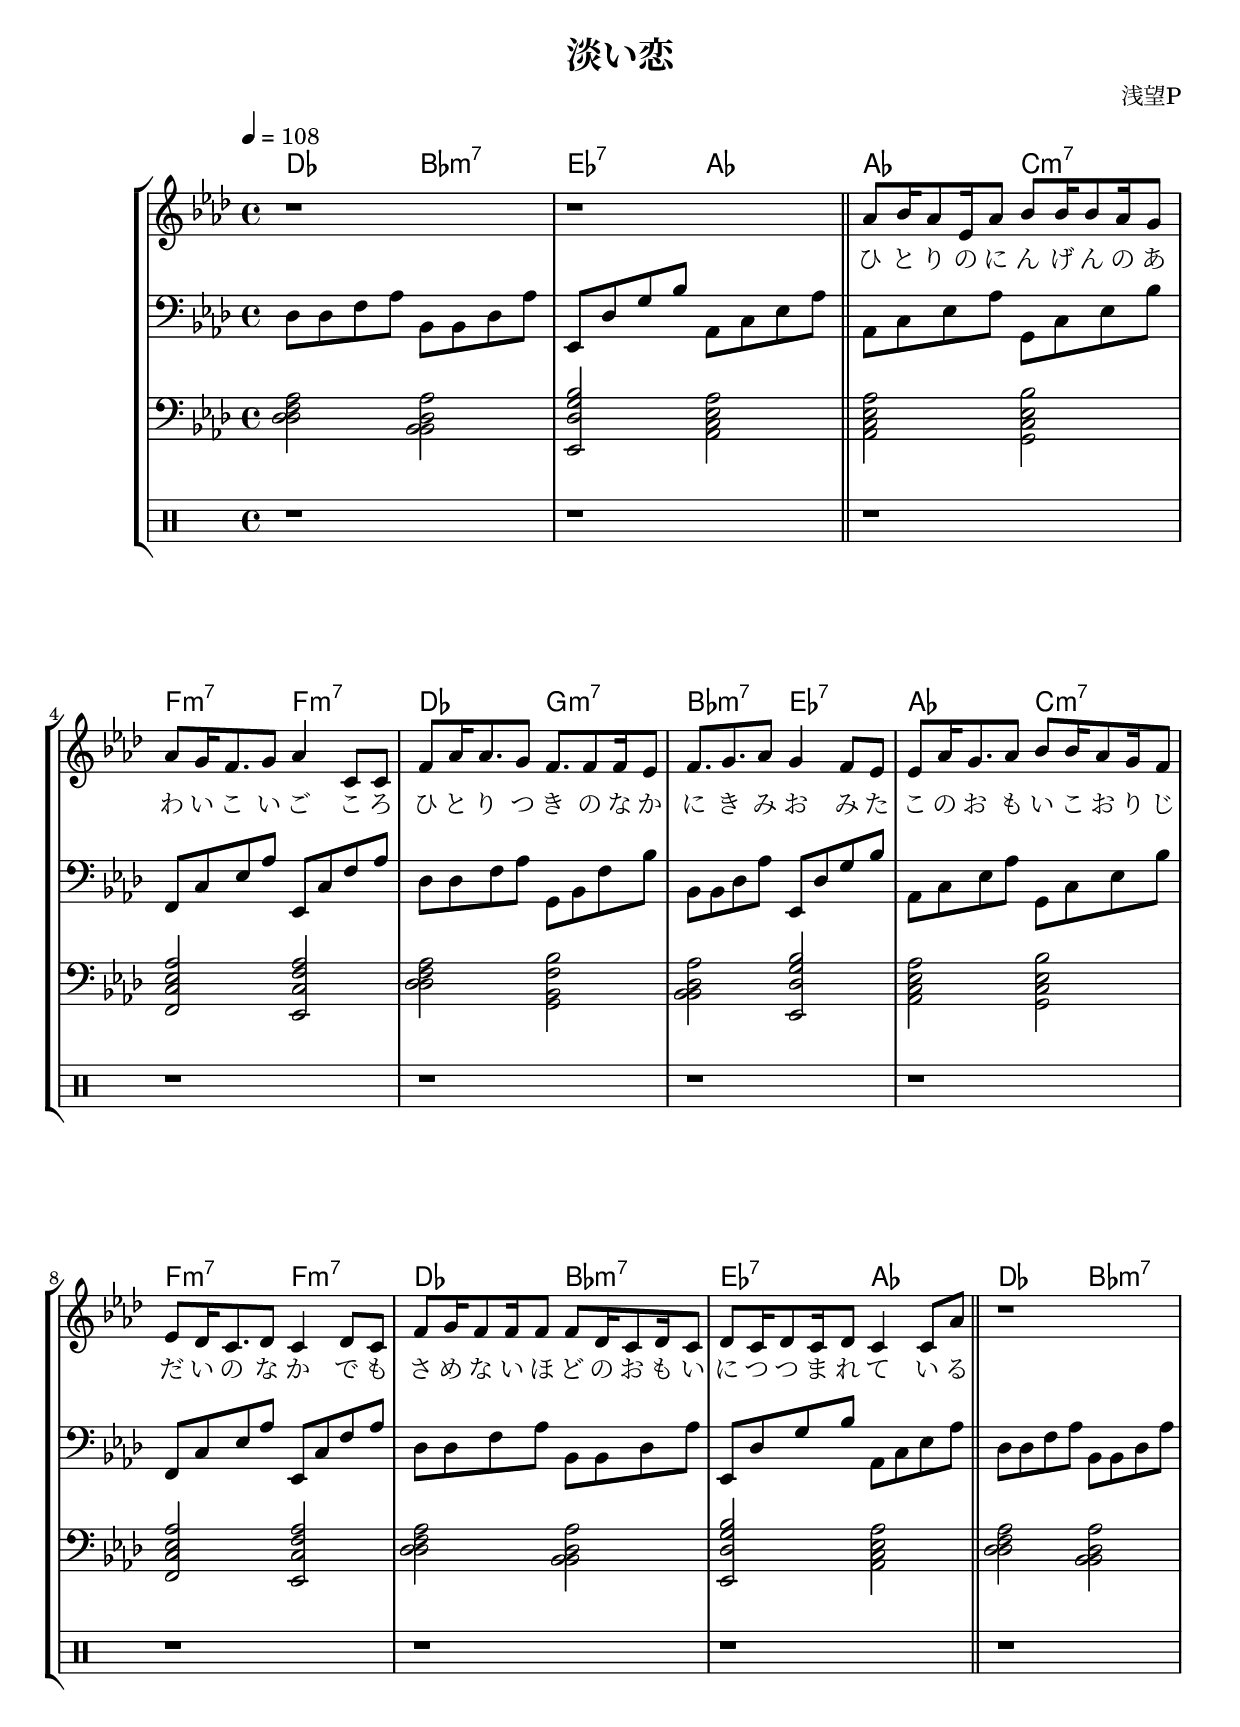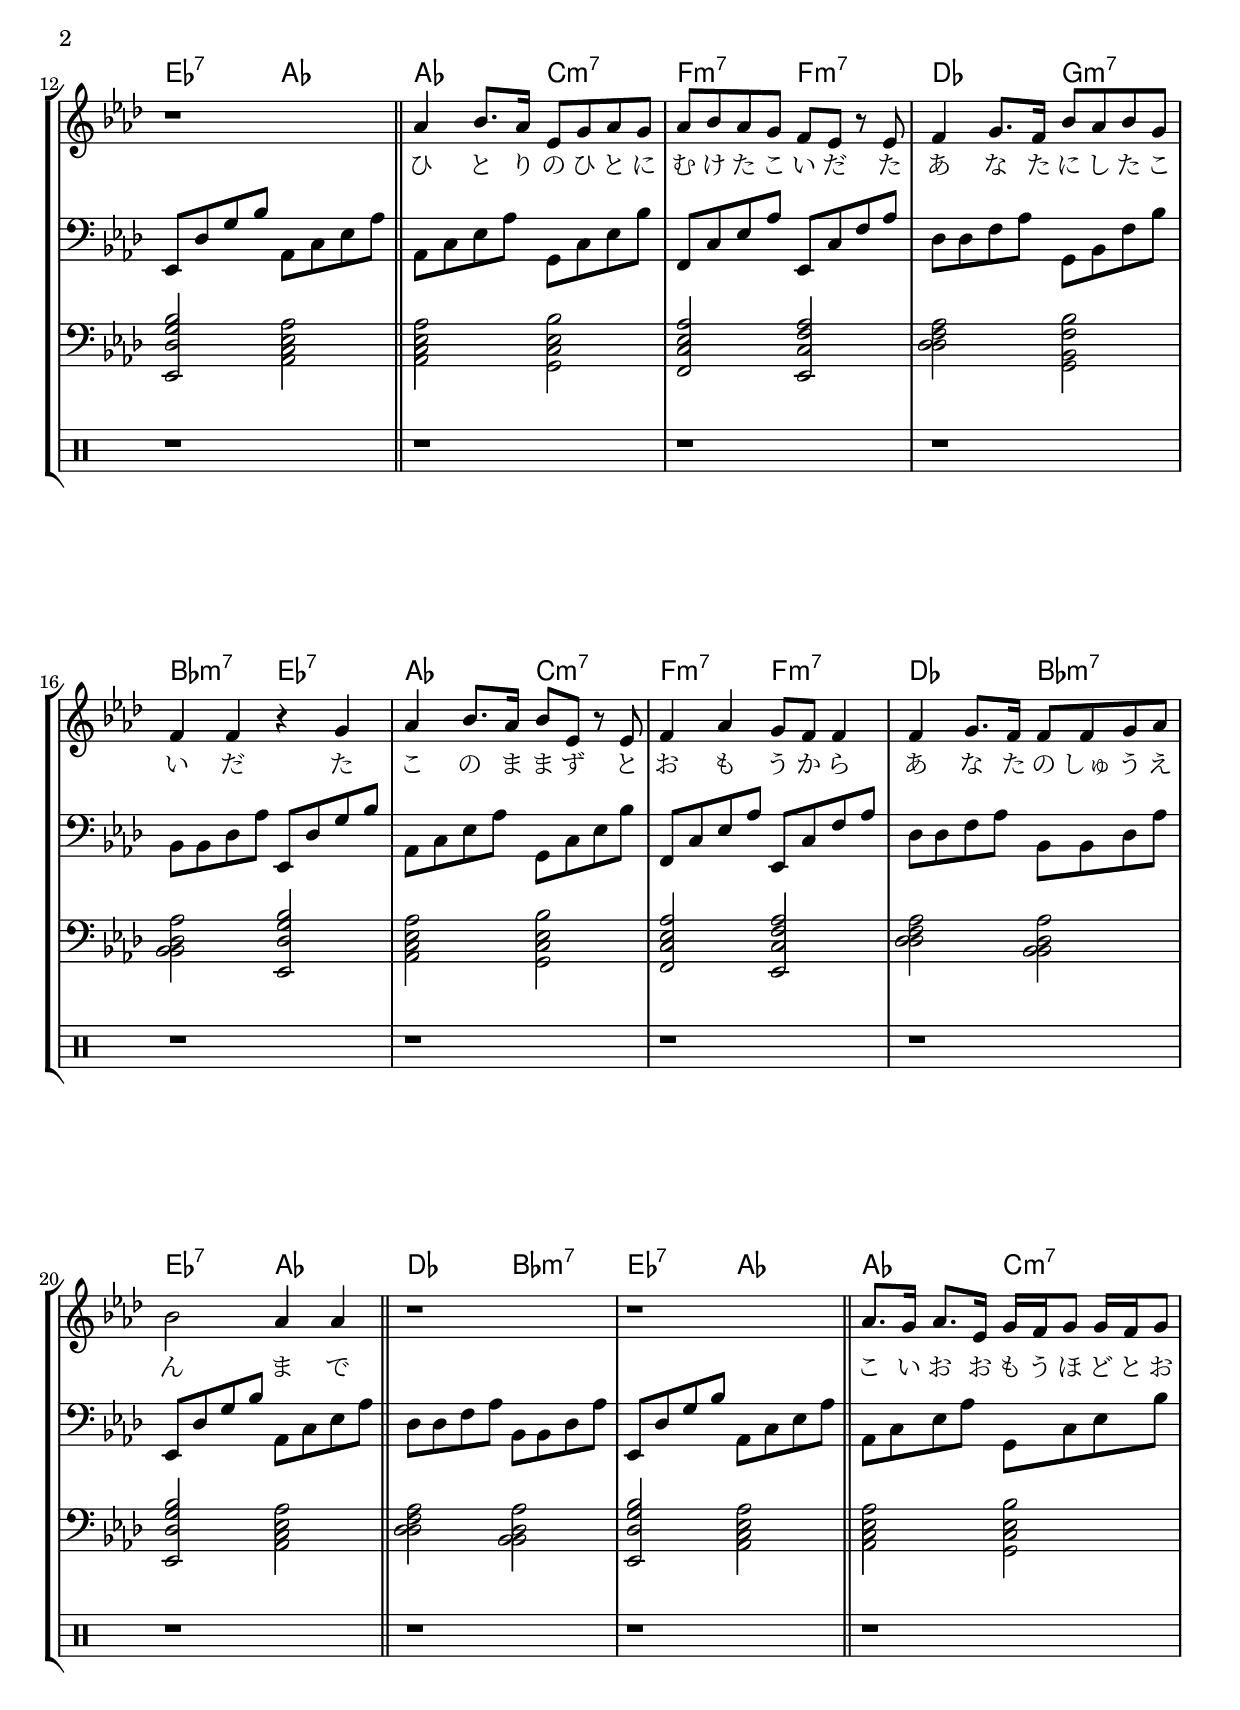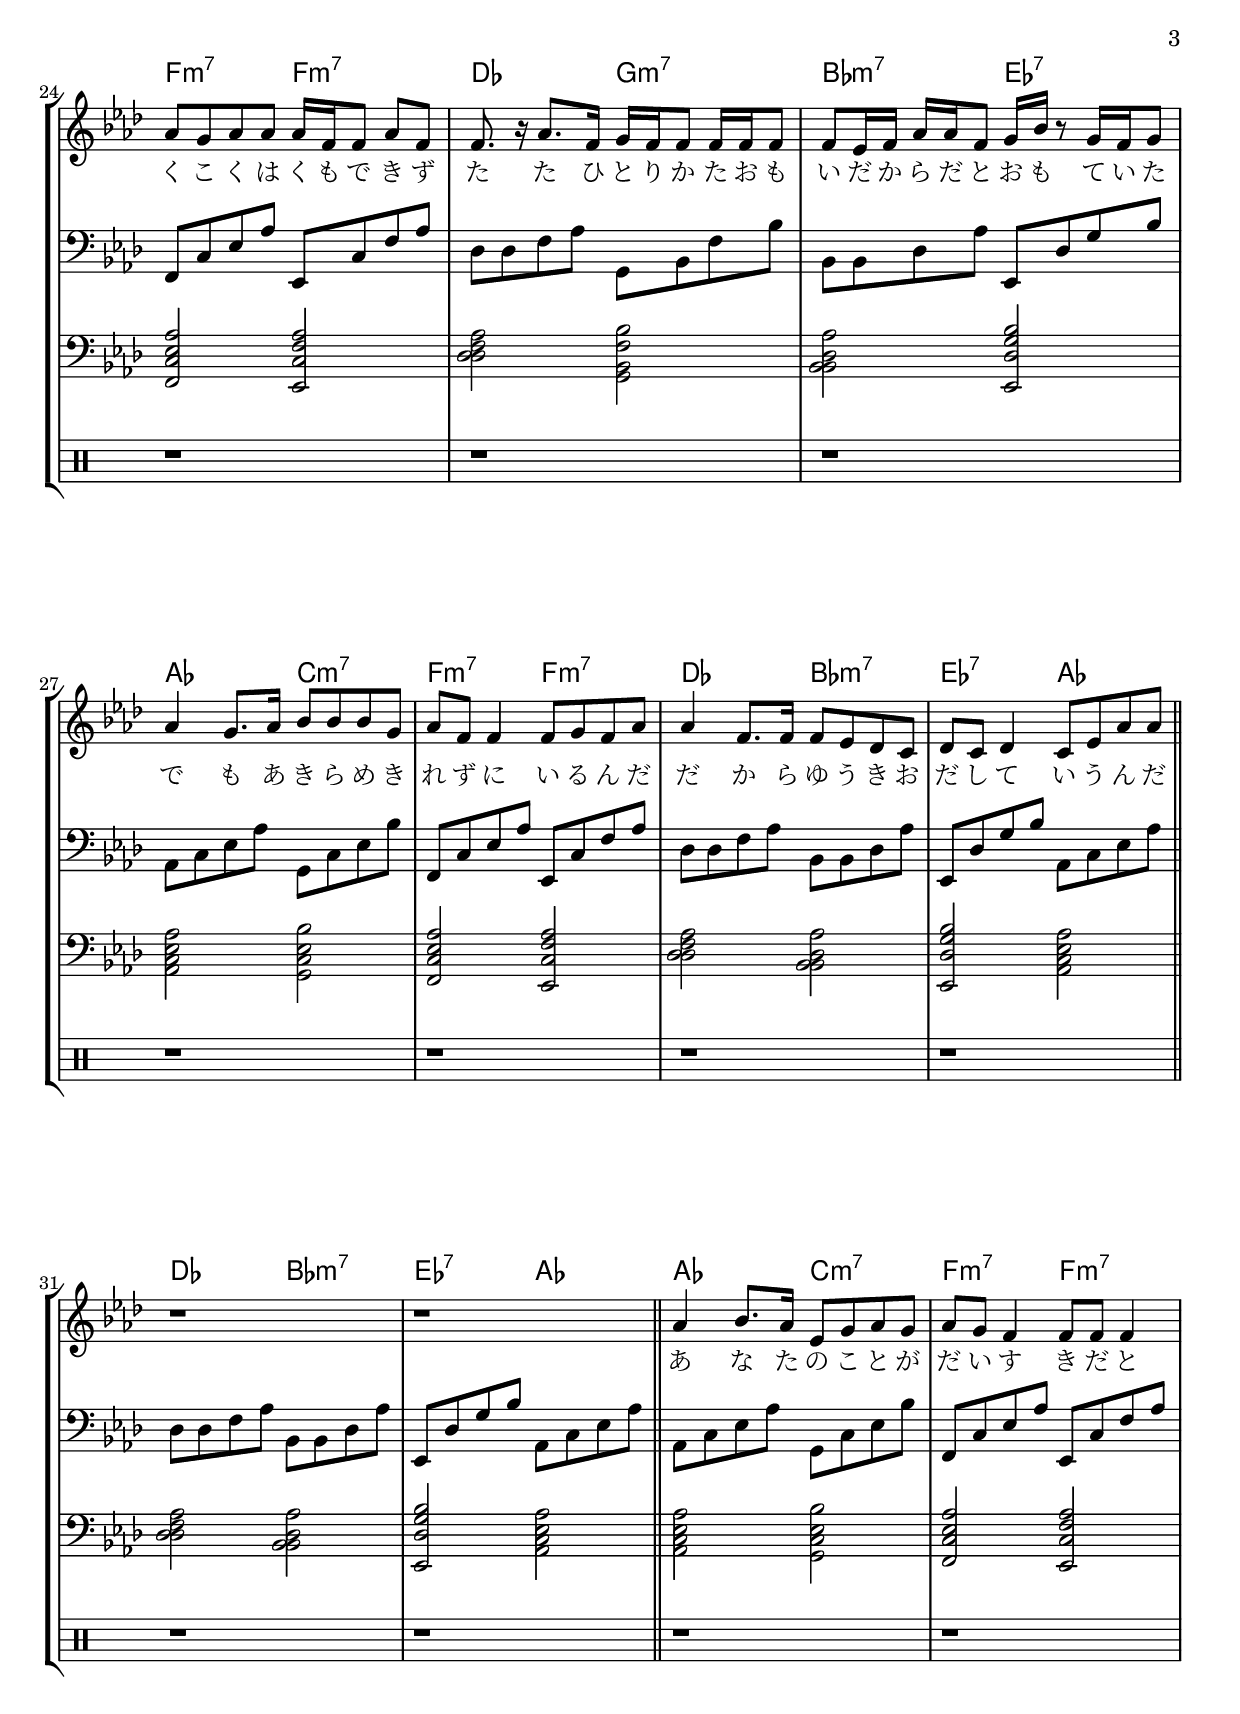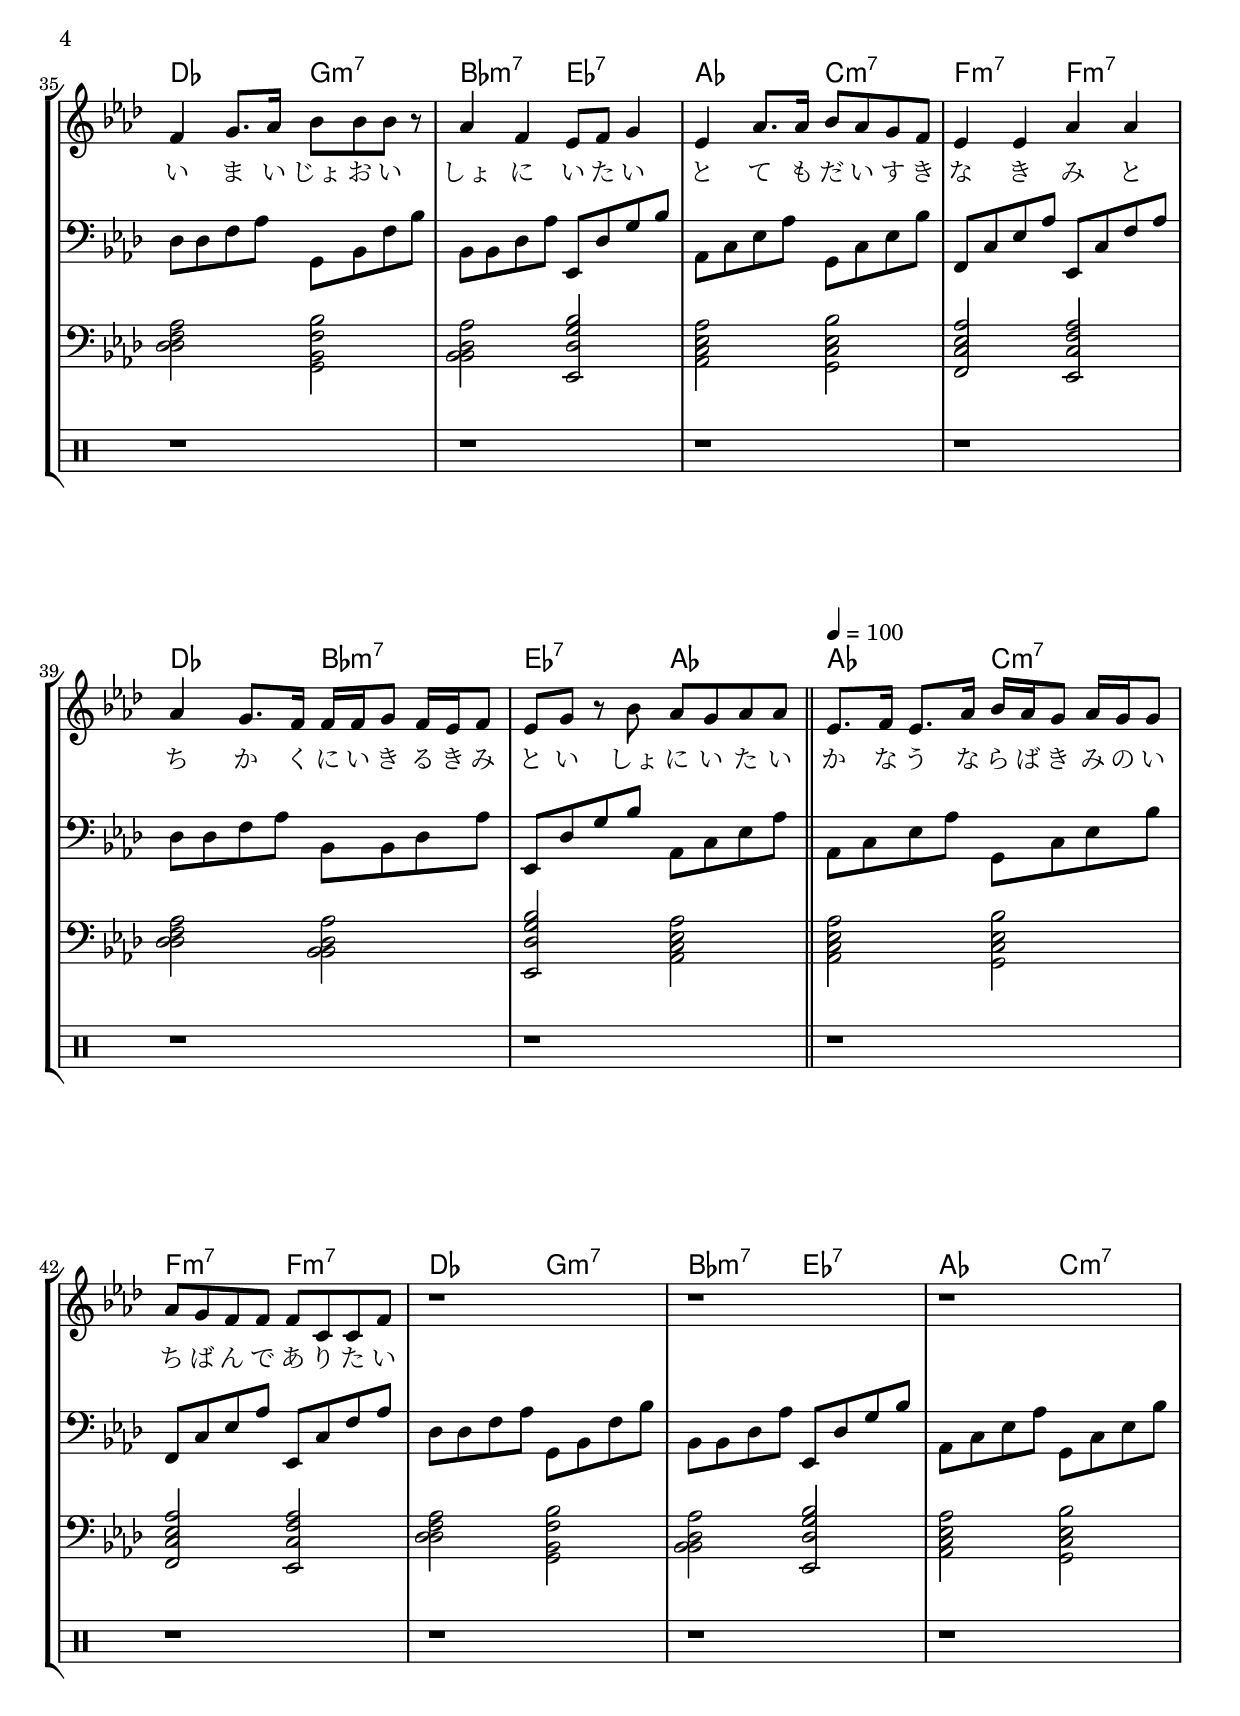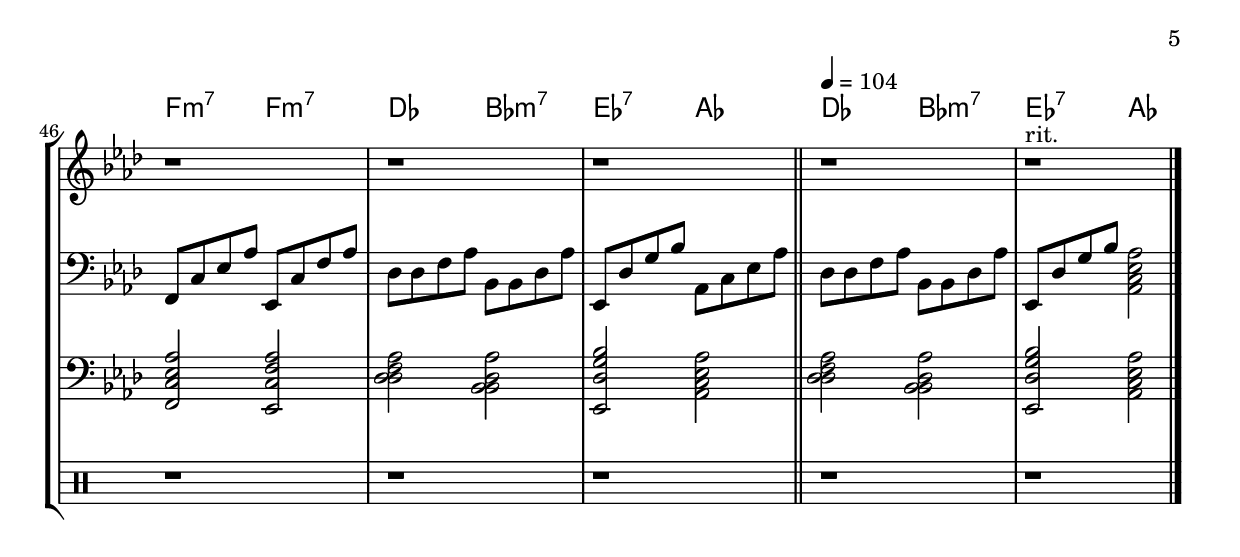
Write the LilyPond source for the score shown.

\version "2.12.1"

\header {
	title = \markup {淡い恋}
	composer = \markup \center-column {浅望P}
}

harmony = \chordmode {
	des2 bes:min7 es:7 as 

	as c:min7 f:min7 f:min7 des g:min7 bes:min7 es:7 as c:min7 f:min7 f:min7 des bes:min7 es:7 as 

	des bes:min7 es:7 as 

	as c:min7 f:min7 f:min7 des g:min7 bes:min7 es:7 as c:min7 f:min7 f:min7 des bes:min7 es:7 as 

	des bes:min7 es:7 as 

	as c:min7 f:min7 f:min7 des g:min7 bes:min7 es:7 as c:min7 f:min7 f:min7 des bes:min7 es:7 as 

	des bes:min7 es:7 as 

	as c:min7 f:min7 f:min7 des g:min7 bes:min7 es:7 as c:min7 f:min7 f:min7 des bes:min7 es:7 as 

	as c:min7 f:min7 f:min7 des g:min7 bes:min7 es:7 as c:min7 f:min7 f:min7 des bes:min7 es:7 as 

	des bes:min7 es:7 as 
}

melody = {
	\key as \major
	\tempo 4 = 108
	r1 | r1   
	\set Staff.midiInstrument = #"mmi0.48"
	 as'8  bes'16  as'8  es'16  as'8  bes'8  bes'16  bes'8  as'16  g'8 
	as'8  g'16  f'8.  g'8  as'4  c'8  c'8 
	f'8  as'16  as'8.  g'8  f'8.  f'8  f'16  es'8 
	f'8.  g'8.  as'8  g'4  f'8  es'8 
	es'8  as'16  g'8.  as'8  bes'8  bes'16  as'8  g'16  f'8 
	es'8  des'16  c'8.  des'8  c'4  des'8  c'8 
	f'8  g'16  f'8  f'16  f'8  f'8  des'16  c'8  des'16  c'8 
	des'8  c'16  des'8  c'16  des'8  c'4  c'8  as'8
	r1 | r1   
	\set Staff.midiInstrument = #"mmi0.48"
	 as'4  bes'8.  as'16  es'8  g'8  as'8  g'8 
	as'8  bes'8  as'8  g'8  f'8  es'8  r8  es'8 
	f'4  g'8.  f'16  bes'8  as'8  bes'8  g'8 
	f'4  f'4  r4  g'4 
	as'4  bes'8.  as'16  bes'8  es'8  r8  es'8 
	f'4  as'4  g'8  f'8  f'4 
	f'4  g'8.  f'16  f'8  f'8  g'8  as'8 
	bes'2  as'4  as'4
	r1 | r1   
	\set Staff.midiInstrument = #"mmi0.48"
	 as'8.  g'16  as'8.  es'16  g'16  f'16  g'8  g'16  f'16  g'8 
	as'8  g'8  as'8  as'8  as'16  f'16  f'8  as'8  f'8 
	f'8.  r16  as'8.  f'16  g'16  f'16  f'8  f'16  f'16  f'8 
	f'8  es'16  f'16  as'16  as'16  f'8  g'16  bes'16  r8  g'16  f'16  g'8 
	as'4  g'8.  as'16  bes'8  bes'8  bes'8  g'8 
	as'8  f'8  f'4  f'8  g'8  f'8  as'8 
	as'4  f'8.  f'16  f'8  es'8  des'8  c'8 
	des'8  c'8  des'4  c'8  es'8  as'8  as'8
	r1 | r1   
	\set Staff.midiInstrument = #"mmi0.48"
	 as'4  bes'8.  as'16  es'8  g'8  as'8  g'8 
	as'8  g'8  f'4  f'8  f'8  f'4 
	f'4  g'8.  as'16  bes'8  bes'8  bes'8  r8 
	as'4  f'4  es'8  f'8  g'4 
	es'4  as'8.  as'16  bes'8  as'8  g'8  f'8 
	es'4  es'4  as'4  as'4 
	as'4  g'8.  f'16  f'16  f'16  g'8  f'16  es'16  f'8 
	es'8  g'8  r8  bes'8  as'8  g'8  as'8  as'8
	\set Staff.midiInstrument = #"mmi0.48"
		\tempo 4 = 100
 es'8.  f'16  es'8.  as'16  bes'16  as'16  g'8  as'16  g'16  g'8 
	as'8  g'8  f'8  f'8  f'8  c'8  c'8  f'8
	r1 r1 r1 r1 r1 r1 	\tempo 4 = 104
	r1 | r1^"rit." \bar "|."
}

words = \lyricmode {
	
	ひ  と  り  の  に  ん  げ  ん  の  あ  わ  い  こ  い  ご  こ  ろ  ひ  と  り  つ  き  の  な  か  に  き  み  お  み  た  こ  の  お  も  い  こ  お  り  じ  だ  い  の  な  か  で  も  さ  め  な  い  ほ  ど  の  お  も  い  に  つ  つ  ま  れ  て  い  る  
	
	ひ  と  り  の  ひ  と  に  む  け  た  こ  い  だ  た  あ  な  た  に  し  た  こ  い  だ  た  こ  の  ま  ま  ず  と  お  も  う  か  ら  あ  な  た  の  しゅ  う  え  ん  ま  で  
	
	こ  い  お  お  も  う  ほ  ど  と  お  く  こ  く  は  く  も  で  き  ず  た  た  ひ  と  り  か  た  お  も  い  だ  か  ら  だ  と  お  も  て  い  た  で  も  あ  き  ら  め  き  れ  ず  に  い  る  ん  だ  だ  か  ら  ゆ  う  き  お  だ  し  て  い  う  ん  だ  
	
	あ  な  た  の  こ  と  が  だ  い  す  き  だ  と  い  ま  い  じょ  お  い  しょ  に  い  た  い  と  て  も  だ  い  す  き  な  き  み  と  ち  か  く  に  い  き  る  き  み  と  い  しょ  に  い  た  い  
	か  な  う  な  ら  ば  き  み  の  い  ち  ば  ん  で  あ  り  た  い  
	
}

tempochange = {
	\tempo 4 = 108
	r1 | r1 \bar "||"
	\tempo 4 = 108
	r1 | r1 | r1 | r1 | r1 | r1 | r1 | r1 \bar "||"
	\tempo 4 = 108
	r1 | r1 \bar "||"
	\tempo 4 = 108
	r1 | r1 | r1 | r1 | r1 | r1 | r1 | r1 \bar "||"
	\tempo 4 = 108
	r1 | r1 \bar "||"
	\tempo 4 = 108
	r1 | r1 | r1 | r1 | r1 | r1 | r1 | r1 \bar "||"
	\tempo 4 = 108
	r1 | r1 \bar "||"
	\tempo 4 = 108
	r1 | r1 | r1 | r1 | r1 | r1 | r1 | r1 \bar "||"
	\tempo 4 = 100
	r1 | r1 | r1 | r1 | r1 | r1 | r1 | r1 \bar "||"
	\tempo 4 = 104
	r1 | \tempo 4 = 78 r2 \tempo 4 = 69 r2 \bar "|."
}

mainacc = {
	\clef bass
	\set Staff.midiInstrument = #"Acoustic grand"
	\key as \major
	\tempo 4 = 108
	des8 des8 f8 as8
	bes,8 bes,8 des8 as8
	es,8 des8 g8 bes8
	as,8 c8 es8 as8
	\bar "||"

	\set Staff.midiInstrument = #"Acoustic grand"
	as,8 c8 es8 as8
	g,8 c8 es8 bes8
	f,8 c8 es8 as8
	es,8 c8 f8 as8
	des8 des8 f8 as8
	g,8 bes,8 f8 bes8
	bes,8 bes,8 des8 as8
	es,8 des8 g8 bes8
	as,8 c8 es8 as8
	g,8 c8 es8 bes8
	f,8 c8 es8 as8
	es,8 c8 f8 as8
	des8 des8 f8 as8
	bes,8 bes,8 des8 as8
	es,8 des8 g8 bes8
	as,8 c8 es8 as8
	\bar "||"

	\set Staff.midiInstrument = #"Acoustic grand"
	des8 des8 f8 as8
	bes,8 bes,8 des8 as8
	es,8 des8 g8 bes8
	as,8 c8 es8 as8
	\bar "||"

	\set Staff.midiInstrument = #"Acoustic grand"
	as,8 c8 es8 as8
	g,8 c8 es8 bes8
	f,8 c8 es8 as8
	es,8 c8 f8 as8
	des8 des8 f8 as8
	g,8 bes,8 f8 bes8
	bes,8 bes,8 des8 as8
	es,8 des8 g8 bes8
	as,8 c8 es8 as8
	g,8 c8 es8 bes8
	f,8 c8 es8 as8
	es,8 c8 f8 as8
	des8 des8 f8 as8
	bes,8 bes,8 des8 as8
	es,8 des8 g8 bes8
	as,8 c8 es8 as8
	\bar "||"

	\set Staff.midiInstrument = #"Acoustic grand"
	des8 des8 f8 as8
	bes,8 bes,8 des8 as8
	es,8 des8 g8 bes8
	as,8 c8 es8 as8
	\bar "||"

	\set Staff.midiInstrument = #"Acoustic grand"
	as,8 c8 es8 as8
	g,8 c8 es8 bes8
	f,8 c8 es8 as8
	es,8 c8 f8 as8
	des8 des8 f8 as8
	g,8 bes,8 f8 bes8
	bes,8 bes,8 des8 as8
	es,8 des8 g8 bes8
	as,8 c8 es8 as8
	g,8 c8 es8 bes8
	f,8 c8 es8 as8
	es,8 c8 f8 as8
	des8 des8 f8 as8
	bes,8 bes,8 des8 as8
	es,8 des8 g8 bes8
	as,8 c8 es8 as8
	\bar "||"

	\set Staff.midiInstrument = #"Acoustic grand"
	des8 des8 f8 as8
	bes,8 bes,8 des8 as8
	es,8 des8 g8 bes8
	as,8 c8 es8 as8
	\bar "||"

	\set Staff.midiInstrument = #"Acoustic grand"
	as,8 c8 es8 as8
	g,8 c8 es8 bes8
	f,8 c8 es8 as8
	es,8 c8 f8 as8
	des8 des8 f8 as8
	g,8 bes,8 f8 bes8
	bes,8 bes,8 des8 as8
	es,8 des8 g8 bes8
	as,8 c8 es8 as8
	g,8 c8 es8 bes8
	f,8 c8 es8 as8
	es,8 c8 f8 as8
	des8 des8 f8 as8
	bes,8 bes,8 des8 as8
	es,8 des8 g8 bes8
	as,8 c8 es8 as8
	\bar "||"

	\set Staff.midiInstrument = #"Acoustic grand"
	\tempo 4 = 100
	as,8 c8 es8 as8
	g,8 c8 es8 bes8
	f,8 c8 es8 as8
	es,8 c8 f8 as8
	des8 des8 f8 as8
	g,8 bes,8 f8 bes8
	bes,8 bes,8 des8 as8
	es,8 des8 g8 bes8
	as,8 c8 es8 as8
	g,8 c8 es8 bes8
	f,8 c8 es8 as8
	es,8 c8 f8 as8
	des8 des8 f8 as8
	bes,8 bes,8 des8 as8
	es,8 des8 g8 bes8
	as,8 c8 es8 as8
	\bar "||"

	\set Staff.midiInstrument = #"Acoustic grand"
	\tempo 4 = 104
	des8 des8 f8 as8
	bes,8 bes,8 des8 as8
	es,8 des8 g8 bes8
	<as, c es as>2
	\bar "|."
}

subacc = {
	\clef bass
	\set Staff.midiInstrument = #"Acoustic Guitar (steel)"
	\key as \major
	\tempo 4 = 108
	<des des f as>2
	<bes, bes, des as>2
	<es, des g bes>2
	<as, c es as>2
	\bar "||"

	\set Staff.midiInstrument = #"Acoustic Guitar (steel)"
	<as, c es as>2
	<g, c es bes>2
	<f, c es as>2
	<es, c f as>2
	<des des f as>2
	<g, bes, f bes>2
	<bes, bes, des as>2
	<es, des g bes>2
	<as, c es as>2
	<g, c es bes>2
	<f, c es as>2
	<es, c f as>2
	<des des f as>2
	<bes, bes, des as>2
	<es, des g bes>2
	<as, c es as>2
	\bar "||"

	\set Staff.midiInstrument = #"Acoustic Guitar (steel)"
	<des des f as>2
	<bes, bes, des as>2
	<es, des g bes>2
	<as, c es as>2
	\bar "||"

	\set Staff.midiInstrument = #"Acoustic Guitar (steel)"
	<as, c es as>2
	<g, c es bes>2
	<f, c es as>2
	<es, c f as>2
	<des des f as>2
	<g, bes, f bes>2
	<bes, bes, des as>2
	<es, des g bes>2
	<as, c es as>2
	<g, c es bes>2
	<f, c es as>2
	<es, c f as>2
	<des des f as>2
	<bes, bes, des as>2
	<es, des g bes>2
	<as, c es as>2
	\bar "||"

	\set Staff.midiInstrument = #"Acoustic Guitar (steel)"
	<des des f as>2
	<bes, bes, des as>2
	<es, des g bes>2
	<as, c es as>2
	\bar "||"

	\set Staff.midiInstrument = #"Acoustic Guitar (steel)"
	<as, c es as>2
	<g, c es bes>2
	<f, c es as>2
	<es, c f as>2
	<des des f as>2
	<g, bes, f bes>2
	<bes, bes, des as>2
	<es, des g bes>2
	<as, c es as>2
	<g, c es bes>2
	<f, c es as>2
	<es, c f as>2
	<des des f as>2
	<bes, bes, des as>2
	<es, des g bes>2
	<as, c es as>2
	\bar "||"

	\set Staff.midiInstrument = #"Acoustic Guitar (steel)"
	<des des f as>2
	<bes, bes, des as>2
	<es, des g bes>2
	<as, c es as>2
	\bar "||"

	\set Staff.midiInstrument = #"Electric Guitar (clean)"
	<as, c es as>2
	<g, c es bes>2
	<f, c es as>2
	<es, c f as>2
	<des des f as>2
	<g, bes, f bes>2
	<bes, bes, des as>2
	<es, des g bes>2
	<as, c es as>2
	<g, c es bes>2
	<f, c es as>2
	<es, c f as>2
	<des des f as>2
	<bes, bes, des as>2
	<es, des g bes>2
	<as, c es as>2
	\bar "||"

	\set Staff.midiInstrument = #"Electric Guitar (clean)"
	\tempo 4 = 100
	<as, c es as>2
	<g, c es bes>2
	<f, c es as>2
	<es, c f as>2
	<des des f as>2
	<g, bes, f bes>2
	<bes, bes, des as>2
	<es, des g bes>2
	<as, c es as>2
	<g, c es bes>2
	<f, c es as>2
	<es, c f as>2
	<des des f as>2
	<bes, bes, des as>2
	<es, des g bes>2
	<as, c es as>2
	\bar "||"

	\set Staff.midiInstrument = #"Electric Guitar (clean)"
	\tempo 4 = 104
	<des des f as>2
	<bes, bes, des as>2
	<es, des g bes>2
	<as, c es as>2
	\bar "|."
}

percA = {
	\drummode {
	r1 |r1 \bar "||"
	r1 |r1 |r1 |r1 |r1 |r1 |r1 |r1 \bar "||"
	r1 |r1 \bar "||"
	r1 |r1 |r1 |r1 |r1 |r1 |r1 |r1 \bar "||"
	r1 |r1 \bar "||"
	r1 |r1 |r1 |r1 |r1 |r1 |r1 |r1 \bar "||"
	r1 |r1 \bar "||"
	r1 |r1 |r1 |r1 |r1 |r1 |r1 |r1 \bar "||"
	r1 |r1 |r1 |r1 |r1 |r1 |r1 |r1 \bar "||"
	r1 |r1 \bar "|."
	}
}

percB = {
	\drummode {
	r1 |r1 \bar "||"
	r1 |r1 |r1 |r1 |r1 |r1 |r1 |r1 \bar "||"
	r1 |r1 \bar "||"
	r1 |r1 |r1 |r1 |r1 |r1 |r1 |r1 \bar "||"
	r1 |r1 \bar "||"
	r1 |r1 |r1 |r1 |r1 |r1 |r1 |r1 \bar "||"
	r1 |r1 \bar "||"
	r1 |r1 |r1 |r1 |r1 |r1 |r1 |r1 \bar "||"
	r1 |r1 |r1 |r1 |r1 |r1 |r1 |r1 \bar "||"
	r1 |r1 \bar "|."
	}
}

percC = {
	\drummode {
	r1 |r1 \bar "||"
	r1 |r1 |r1 |r1 |r1 |r1 |r1 |r1 \bar "||"
	r1 |r1 \bar "||"
	r1 |r1 |r1 |r1 |r1 |r1 |r1 |r1 \bar "||"
	r1 |r1 \bar "||"
	r1 |r1 |r1 |r1 |r1 |r1 |r1 |r1 \bar "||"
	r1 |r1 \bar "||"
	r1 |r1 |r1 |r1 |r1 |r1 |r1 |r1 \bar "||"
	r1 |r1 |r1 |r1 |r1 |r1 |r1 |r1 \bar "||"
	r1 |r1 \bar "|."
	}
}

percD = {
	\drummode {
	r1 |r1 \bar "||"
	r1 |r1 |r1 |r1 |r1 |r1 |r1 |r1 \bar "||"
	r1 |r1 \bar "||"
	r1 |r1 |r1 |r1 |r1 |r1 |r1 |r1 \bar "||"
	r1 |r1 \bar "||"
	r1 |r1 |r1 |r1 |r1 |r1 |r1 |r1 \bar "||"
	r1 |r1 \bar "||"
	r1 |r1 |r1 |r1 |r1 |r1 |r1 |r1 \bar "||"
	r1 |r1 |r1 |r1 |r1 |r1 |r1 |r1 \bar "||"
	r1 |r1 \bar "|."
	}
}

percE = {
	\drummode {
	r1 |r1 \bar "||"
	r1 |r1 |r1 |r1 |r1 |r1 |r1 |r1 \bar "||"
	r1 |r1 \bar "||"
	r1 |r1 |r1 |r1 |r1 |r1 |r1 |r1 \bar "||"
	r1 |r1 \bar "||"
	r1 |r1 |r1 |r1 |r1 |r1 |r1 |r1 \bar "||"
	r1 |r1 \bar "||"
	r1 |r1 |r1 |r1 |r1 |r1 |r1 |r1 \bar "||"
	r1 |r1 |r1 |r1 |r1 |r1 |r1 |r1 \bar "||"
	r1 |r1 \bar "|."
	}
}

\score {
	<<
		\new StaffGroup <<
			\new ChordNames {\harmony}
			\new Voice = "melody" {\melody}
			\new Lyrics \lyricsto "melody" \words
			\new Staff = "mainacc" {\mainacc}
			\new Staff = "subacc" {\subacc}
			\new DrumStaff <<
				\new DrumVoice {\percA}
				\new DrumVoice {\percB}
				\new DrumVoice {\percC}
				\new DrumVoice {\percD}
				\new DrumVoice {\percE}
			>>
		>>
	>>
	\layout { }
}
